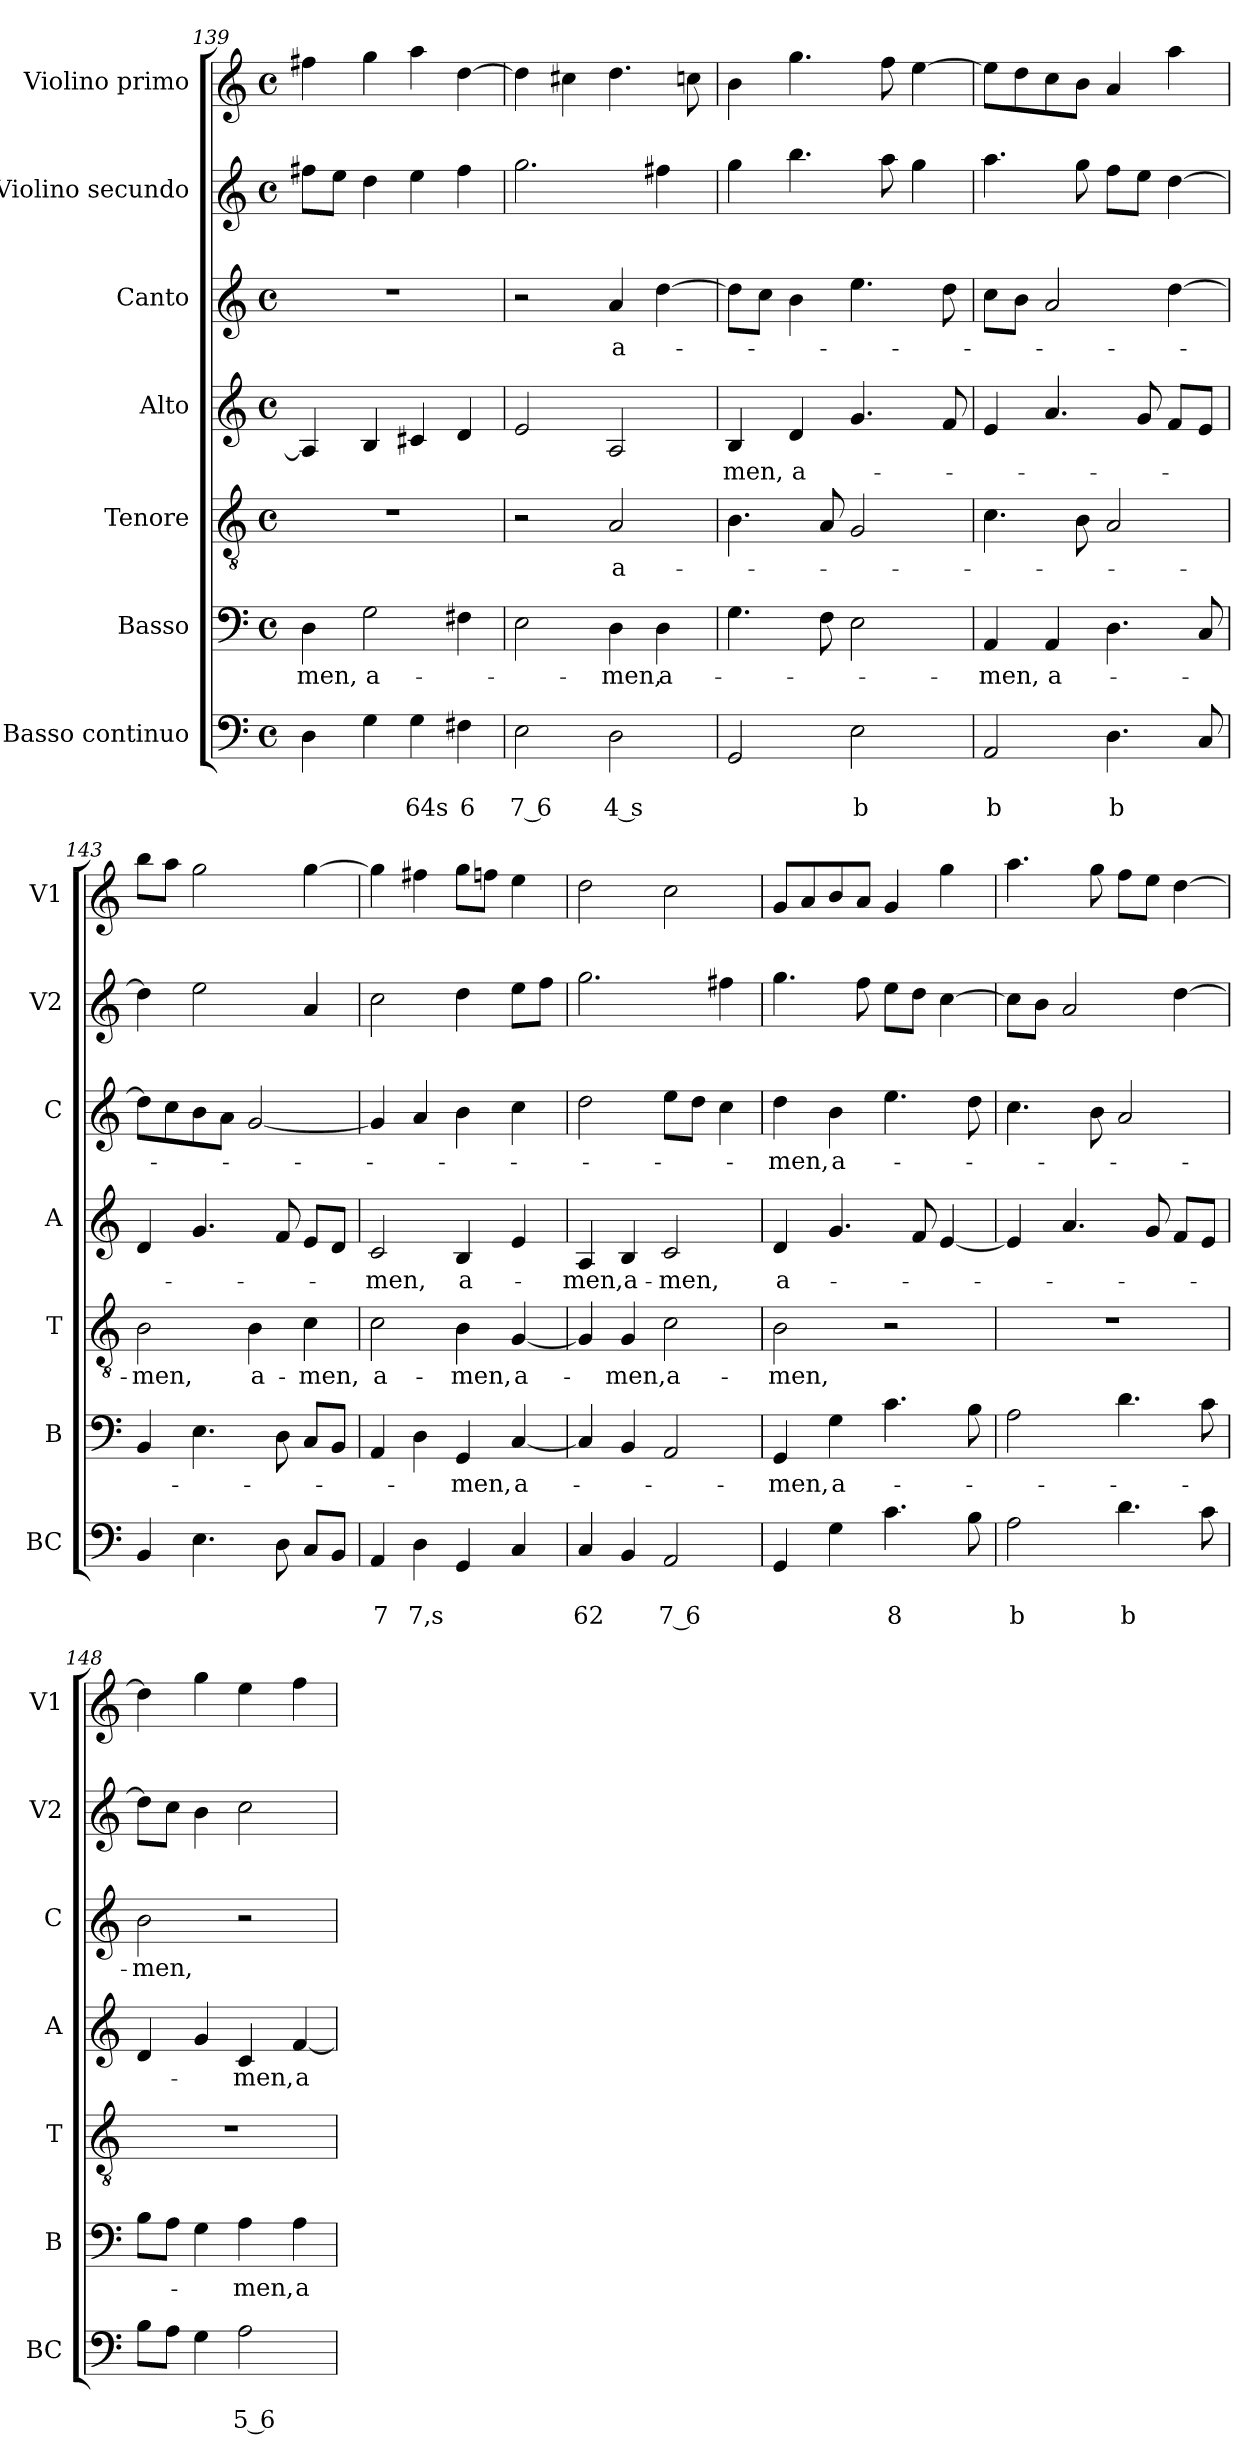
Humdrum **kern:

**kern	**text	**text	**kern	**text	**kern	**text	**kern	**text	**kern	**text	**kern	**kern
*part7	*part7	*part7	*part6	*part6	*part5	*part5	*part4	*part4	*part3	*part3	*part2	*part1
*staff7	*staff7	*staff7	*staff6	*staff6	*staff5	*staff5	*staff4	*staff4	*staff3	*staff3	*staff2	*staff1
*I"Basso continuo	*	*	*I"Basso	*	*I"Tenore	*	*I"Alto	*	*I"Canto	*	*I"Violino secundo	*I"Violino primo
*I'BC	*	*	*I'B	*	*I'T	*	*I'A	*	*I'C	*	*I'V2	*I'V1
*clefF4	*	*	*clefF4	*	*clefGv2	*	*clefG2	*	*clefG2	*	*clefG2	*clefG2
*k[]	*	*	*k[]	*	*k[]	*	*k[]	*	*k[]	*	*k[]	*k[]
*C:	*	*	*C:	*	*C:	*	*C:	*	*C:	*	*C:	*C:
*M4/4	*	*	*M4/4	*	*M4/4	*	*M4/4	*	*M4/4	*	*M4/4	*M4/4
*met(c)	*	*	*met(c)	*	*met(c)	*	*met(c)	*	*met(c)	*	*met(c)	*met(c)
=139	=139	=139	=139	=139	=139	=139	=139	=139	=139	=139	=139	=139
!	!	!	!	!LO:LY:b	!	!	!	!	!	!	!	!
4D\	.	.	4D\	-men,	1r	.	4A/]	.	1r	.	8ff#X\L	4ff#X\
.	.	.	.	.	.	.	.	.	.	.	8ee\J	.
!	!	!	!	!LO:LY:b	!	!	!	!	!	!	!	!
4G\	.	.	2G\	a-	.	.	4B/	.	.	.	4dd\	4gg\
!	!	!LO:LY:b	!	!	!	!	!	!	!	!	!	!
4G\	.	64s	.	.	.	.	4c#X/	.	.	.	4ee\	4aa\
!	!	!LO:LY:b	!	!	!	!	!	!	!	!	!	!
4F#X\	.	6	4F#X\	.	.	.	4d/	.	.	.	4ff#\	[4dd\
=140	=140	=140	=140	=140	=140	=140	=140	=140	=140	=140	=140	=140
!	!	!LO:LY:b	!	!	!	!	!	!	!	!	!	!
2E\	.	7 6	2E\	.	2r	.	2e/	.	2r	.	2.gg\	4dd\]
.	.	.	.	.	.	.	.	.	.	.	.	4cc#X\
!	!	!LO:LY:b	!	!LO:LY:b	!	!LO:LY:b	!	!	!	!LO:LY:b	!	!
2D\	.	4 s	4D\	-men,	2A/	a-	2A/	.	4a/	a-	.	4.dd\
!	!	!	!	!LO:LY:b	!	!	!	!	!	!	!	!
.	.	.	4D\	a-	.	.	.	.	[4dd\	.	4ff#X\	.
.	.	.	.	.	.	.	.	.	.	.	.	8ccn\
=141	=141	=141	=141	=141	=141	=141	=141	=141	=141	=141	=141	=141
!	!	!	!	!	!	!	!	!LO:LY:b	!	!	!	!
2GG/	.	.	4.G\	.	4.B\	.	4B/	-men,	8dd\L]	.	4gg\	4b\
.	.	.	.	.	.	.	.	.	8cc\J	.	.	.
!	!	!	!	!	!	!	!	!LO:LY:b	!	!	!	!
.	.	.	.	.	.	.	4d/	a-	4b\	.	4.bb\	4.gg\
.	.	.	8F\	.	8A/	.	.	.	.	.	.	.
!	!	!LO:LY:b	!	!	!	!	!	!	!	!	!	!
2E\	.	b	2E\	.	2G/	.	4.g/	.	4.ee\	.	.	.
.	.	.	.	.	.	.	.	.	.	.	8aa\	8ff\
.	.	.	.	.	.	.	.	.	.	.	4gg\	[4ee\
.	.	.	.	.	.	.	8f/	.	8dd\	.	.	.
=142	=142	=142	=142	=142	=142	=142	=142	=142	=142	=142	=142	=142
!	!	!LO:LY:b	!	!LO:LY:b	!	!	!	!	!	!	!	!
2AA/	.	b	4AA/	-men,	4.c\	.	4e/	.	8cc\L	.	4.aa\	8ee\L]
.	.	.	.	.	.	.	.	.	8b\J	.	.	8dd\
!	!	!	!	!LO:LY:b	!	!	!	!	!	!	!	!
.	.	.	4AA/	a-	.	.	4.a/	.	2a/	.	.	8cc\
.	.	.	.	.	8B\	.	.	.	.	.	8gg\	8b\J
!	!	!LO:LY:b	!	!	!	!	!	!	!	!	!	!
4.D\	.	b	4.D\	.	2A/	.	.	.	.	.	8ff\L	4a/
.	.	.	.	.	.	.	8g/	.	.	.	8ee\J	.
.	.	.	.	.	.	.	8f/L	.	[4dd\	.	[4dd\	4aa\
8C/	.	.	8C/	.	.	.	8e/J	.	.	.	.	.
!!LO:PB:g=z
=143	=143	=143	=143	=143	=143	=143	=143	=143	=143	=143	=143	=143
!	!	!	!	!	!	!LO:LY:b	!	!	!	!	!	!
4BB/	.	.	4BB/	.	2B\	-men,	4d/	.	8dd\L]	.	4dd\]	8bb\L
.	.	.	.	.	.	.	.	.	8cc\	.	.	8aa\J
4.E\	.	.	4.E\	.	.	.	4.g/	.	8b\	.	2ee\	2gg\
.	.	.	.	.	.	.	.	.	8a\J	.	.	.
!	!	!	!	!	!	!LO:LY:b	!	!	!	!	!	!
.	.	.	.	.	4B\	a-	.	.	[2g/	.	.	.
8D\	.	.	8D\	.	.	.	8f/	.	.	.	.	.
!	!	!	!	!	!	!LO:LY:b	!	!	!	!	!	!
8C/L	.	.	8C/L	.	4c\	-men,	8e/L	.	.	.	4a/	[4gg\
8BB/J	.	.	8BB/J	.	.	.	8d/J	.	.	.	.	.
=144	=144	=144	=144	=144	=144	=144	=144	=144	=144	=144	=144	=144
!	!	!LO:LY:b	!	!	!	!LO:LY:b	!	!LO:LY:b	!	!	!	!
4AA/	.	7	4AA/	.	2c\	a-	2c/	-men,	4g/]	.	2cc\	4gg\]
!	!	!LO:LY:b	!	!	!	!	!	!	!	!	!	!
4D\	.	7,s	4D\	.	.	.	.	.	4a/	.	.	4ff#X\
!	!	!	!	!LO:LY:b	!	!LO:LY:b	!	!LO:LY:b	!	!	!	!
4GG/	.	.	4GG/	-men,	4B\	-men,	4B/	a-	4b\	.	4dd\	8gg\L
.	.	.	.	.	.	.	.	.	.	.	.	8ffn\J
!	!	!	!	!LO:LY:b	!	!LO:LY:b	!	!	!	!	!	!
4C/	.	.	[4C/	a-	[4G/	a-	4e/	.	4cc\	.	8ee\L	4ee\
.	.	.	.	.	.	.	.	.	.	.	8ff\J	.
=145	=145	=145	=145	=145	=145	=145	=145	=145	=145	=145	=145	=145
!	!	!LO:LY:b	!	!	!	!	!	!LO:LY:b	!	!	!	!
4C/	.	62	4C/]	.	4G/]	.	4A/	-men,	2dd\	.	2.gg\	2dd\
!	!	!	!	!	!	!LO:LY:b	!	!LO:LY:b	!	!	!	!
4BB/	.	.	4BB/	.	4G/	-men,	4B/	a-	.	.	.	.
!	!	!LO:LY:b	!	!	!	!LO:LY:b	!	!LO:LY:b	!	!	!	!
2AA/	.	7 6	2AA/	.	2c\	a-	2c/	-men,	8ee\L	.	.	2cc\
.	.	.	.	.	.	.	.	.	8dd\J	.	.	.
.	.	.	.	.	.	.	.	.	4cc\	.	4ff#X\	.
=146	=146	=146	=146	=146	=146	=146	=146	=146	=146	=146	=146	=146
!	!	!	!	!LO:LY:b	!	!LO:LY:b	!	!LO:LY:b	!	!LO:LY:b	!	!
4GG/	.	.	4GG/	-men,	2B\	-men,	4d/	a-	4dd\	-men,	4.gg\	8g/L
.	.	.	.	.	.	.	.	.	.	.	.	8a/
!	!	!	!	!LO:LY:b	!	!	!	!	!	!LO:LY:b	!	!
4G\	.	.	4G\	a-	.	.	4.g/	.	4b\	a-	.	8b/
.	.	.	.	.	.	.	.	.	.	.	8ff\	8a/J
!	!	!LO:LY:b	!	!	!	!	!	!	!	!	!	!
4.c\	.	8	4.c\	.	2r	.	.	.	4.ee\	.	8ee\L	4g/
.	.	.	.	.	.	.	8f/	.	.	.	8dd\J	.
.	.	.	.	.	.	.	[4e/	.	.	.	[4cc\	4gg\
8B\	.	.	8B\	.	.	.	.	.	8dd\	.	.	.
=147	=147	=147	=147	=147	=147	=147	=147	=147	=147	=147	=147	=147
!	!	!LO:LY:b	!	!	!	!	!	!	!	!	!	!
2A\	.	b	2A\	.	1r	.	4e/]	.	4.cc\	.	8cc\L]	4.aa\
.	.	.	.	.	.	.	.	.	.	.	8b\J	.
.	.	.	.	.	.	.	4.a/	.	.	.	2a/	.
.	.	.	.	.	.	.	.	.	8b\	.	.	8gg\
!	!	!LO:LY:b	!	!	!	!	!	!	!	!	!	!
4.d\	.	b	4.d\	.	.	.	.	.	2a/	.	.	8ff\L
.	.	.	.	.	.	.	8g/	.	.	.	.	8ee\J
.	.	.	.	.	.	.	8f/L	.	.	.	[4dd\	[4dd\
8c\	.	.	8c\	.	.	.	8e/J	.	.	.	.	.
=148	=148	=148	=148	=148	=148	=148	=148	=148	=148	=148	=148	=148
!	!	!	!	!	!	!	!	!	!	!LO:LY:b	!	!
8B\L	.	.	8B\L	.	1r	.	4d/	.	2b\	-men,	8dd\L]	4dd\]
8A\J	.	.	8A\J	.	.	.	.	.	.	.	8cc\J	.
4G\	.	.	4G\	.	.	.	4g/	.	.	.	4b\	4gg\
!	!	!LO:LY:b	!	!LO:LY:b	!	!	!	!LO:LY:b	!	!	!	!
2A\	.	5 6	4A\	-men,	.	.	4c/	-men,	2r	.	2cc\	4ee\
!	!	!	!	!LO:LY:b	!	!	!	!LO:LY:b	!	!	!	!
.	.	.	4A\	a-	.	.	[4f/	a-	.	.	.	4ff\
=	=	=	=	=	=	=	=	=	=	=	=	=
*-	*-	*-	*-	*-	*-	*-	*-	*-	*-	*-	*-	*-
